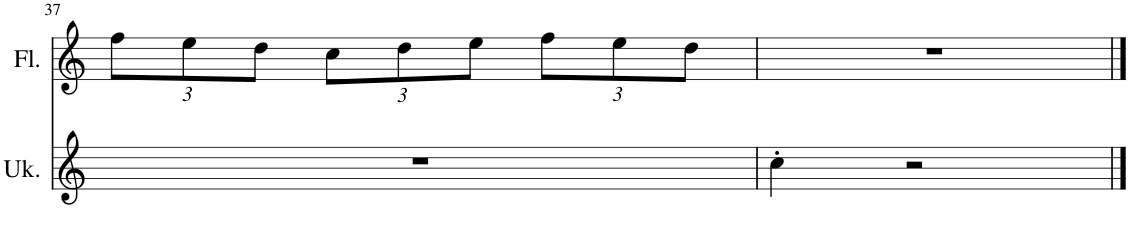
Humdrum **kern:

**kern	**kern
*part2	*part1
*staff2	*staff1
*I"Ukulele	*I"Flute
*I'Uk.	*I'Fl.
!!LO:PB:g=z
*clefG2	*clefG2
*k[]	*k[]
*M3/4	*M3/4
*	*Xbrackettup
=37	=37
2.r	12ff\L
.	12ee\
.	12dd\J
.	12cc\L
.	12dd\
.	12ee\J
.	12ff\L
.	12ee\
.	12dd\J
=38	=38
4cc'\	2.r
2r	.
==	==
*-	*-
